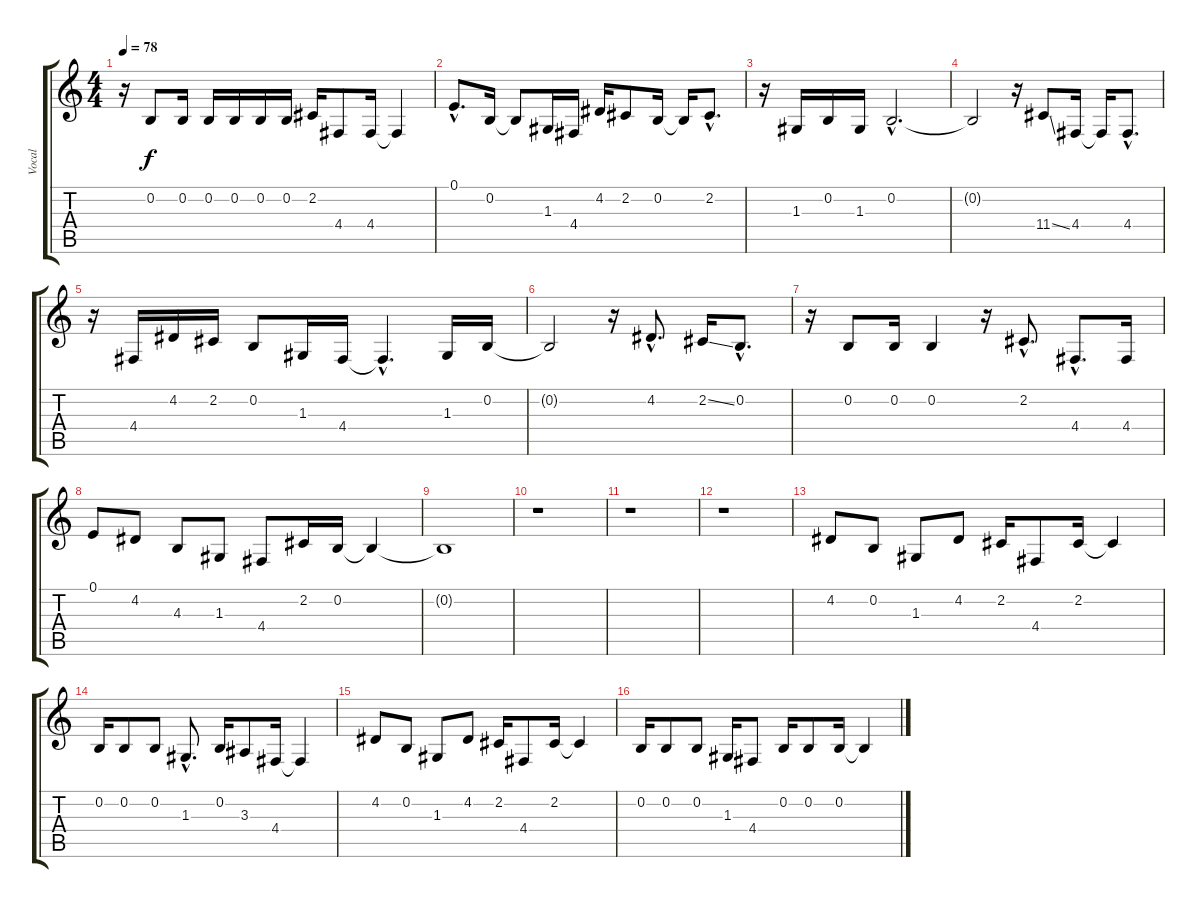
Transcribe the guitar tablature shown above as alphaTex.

\track ("Vocal" "Vocal") {instrument clavinet}
\staff {score tabs}
\tuning (E4 B3 G3 D3 A2 E2) {hide}
\ts (4 4)
\tempo 78
\clef g2
\ks c
r.16{dy f} 0.2.8 0.2.16 0.2.16 0.2.16 0.2.16 0.2.16 2.2.16 4.4.8 4.4.16 4.4{t}.4 |
0.1{hac}.8{d} 0.2.16 0.2{t}.8 1.3.16 4.4.16 4.2.16 2.2.8 0.2.16 0.2{t}.16 2.2{hac}.8{d} |
r.16 1.3.16 0.2.16 1.3.16 0.2{hac}.2{d} |
0.2{t}.2 r.16 11.4{ss}.8 4.4.16 4.4{t}.16 4.4{hac}.8{d} |
r.16 4.4.16 4.2.16 2.2.16 0.2.8 1.3.16 4.4.16 4.4{hac t}.4{d} 1.3.16 0.2.16 |
0.2{t}.2 r.16 4.2{hac}.8{d} 2.2{ss}.16 0.2{hac}.8{d} |
r.16 0.2.8 0.2.16 0.2.4 r.16 2.2{hac}.8{d} 4.4{hac}.8{d} 4.4.16 |
0.1.8 4.2.8 4.3.8 1.3.8 4.4.8 2.2.16 0.2.16 0.2{t}.4 |
0.2{t}.1 |
r.1 |
r.1 |
r.1 |
4.2.8 0.2.8 1.3.8 4.2.8 2.2.16 4.4.8 2.2.16 2.2{t}.4 |
0.2.16 0.2.8 0.2.8 1.3{hac}.8{d} 0.2.16 3.3.8 4.4.16 4.4{t}.4 |
4.2.8 0.2.8 1.3.8 4.2.8 2.2.16 4.4.8 2.2.16 2.2{t}.4 |
0.2.16 0.2.8 0.2.8 1.3.16 4.4.8 0.2.16 0.2.8 0.2.16 0.2{t}.4
